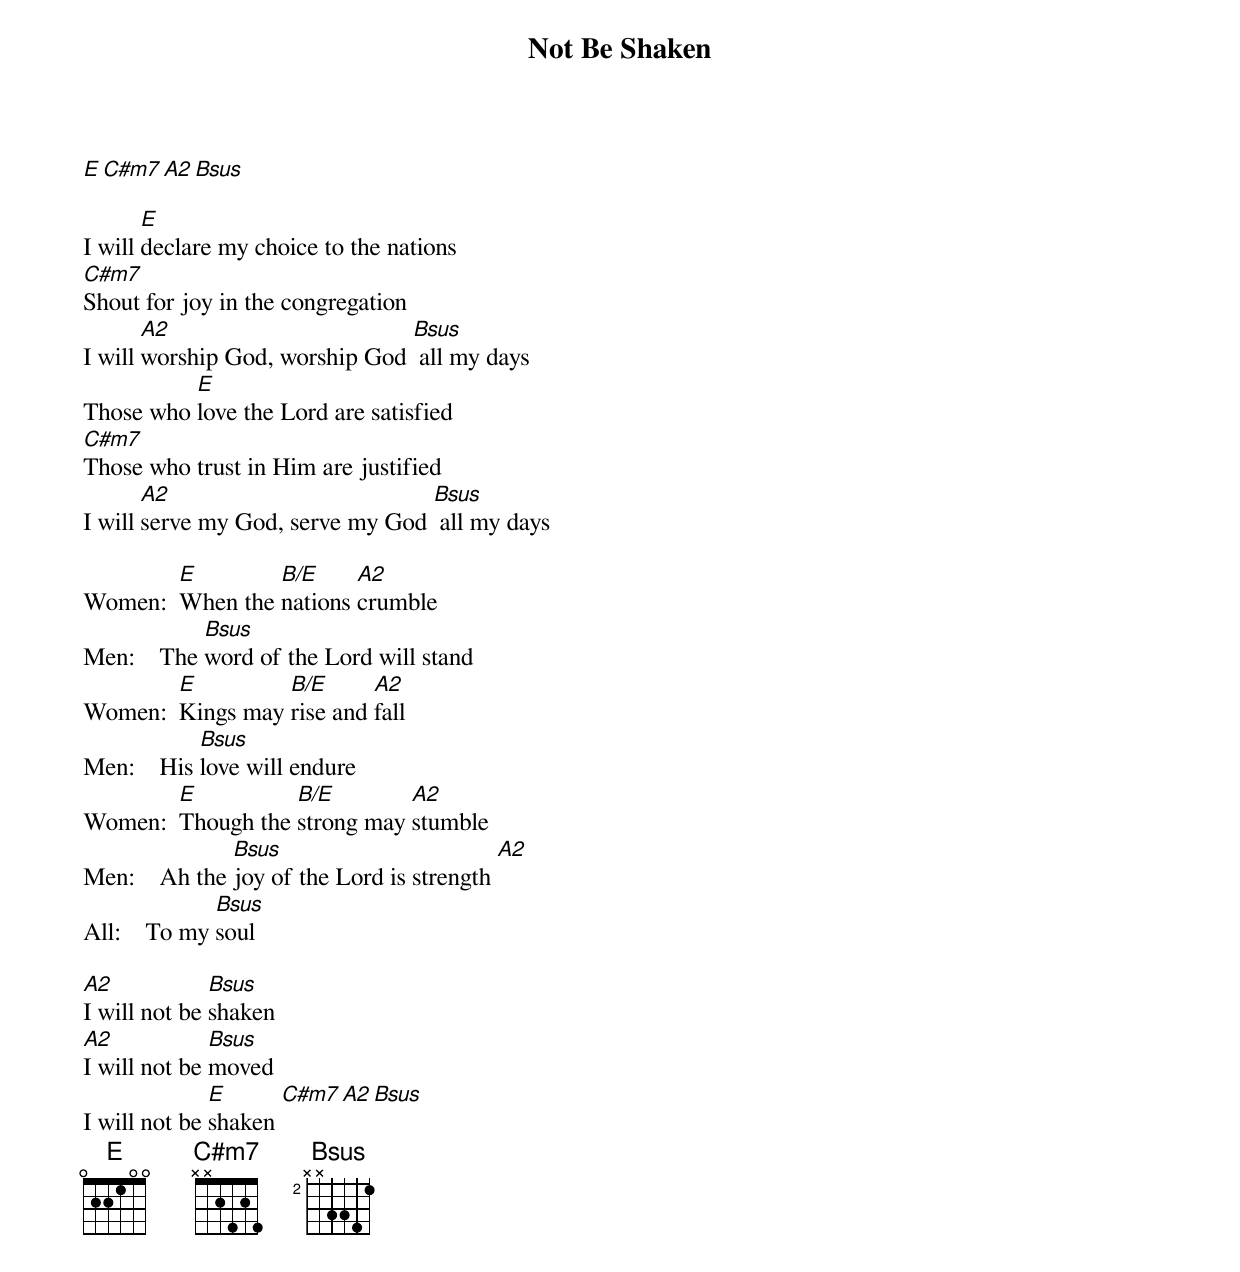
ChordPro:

{title: Not Be Shaken}
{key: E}
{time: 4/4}
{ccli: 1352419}
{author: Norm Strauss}
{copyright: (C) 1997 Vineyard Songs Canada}

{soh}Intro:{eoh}
[E][C#m7][A2][Bsus]

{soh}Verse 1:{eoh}
I will [E]declare my choice to the nations
[C#m7]Shout for joy in the congregation
I will [A2]worship God, worship God [Bsus] all my days
Those who [E]love the Lord are satisfied
[C#m7]Those who trust in Him are justified
I will [A2]serve my God, serve my God [Bsus] all my days

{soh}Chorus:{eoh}
Women:  [E]When the [B/E]nations [A2]crumble
Men:    The [Bsus]word of the Lord will stand
Women:  [E]Kings may [B/E]rise and [A2]fall
Men:    His [Bsus]love will endure
Women:  [E]Though the [B/E]strong may [A2]stumble
Men:    Ah the [Bsus]joy of the Lord is strength [A2]
All:    To my [Bsus]soul

[A2]I will not be [Bsus]shaken
[A2]I will not be [Bsus]moved
I will not be [E]shaken [C#m7][A2][Bsus]
